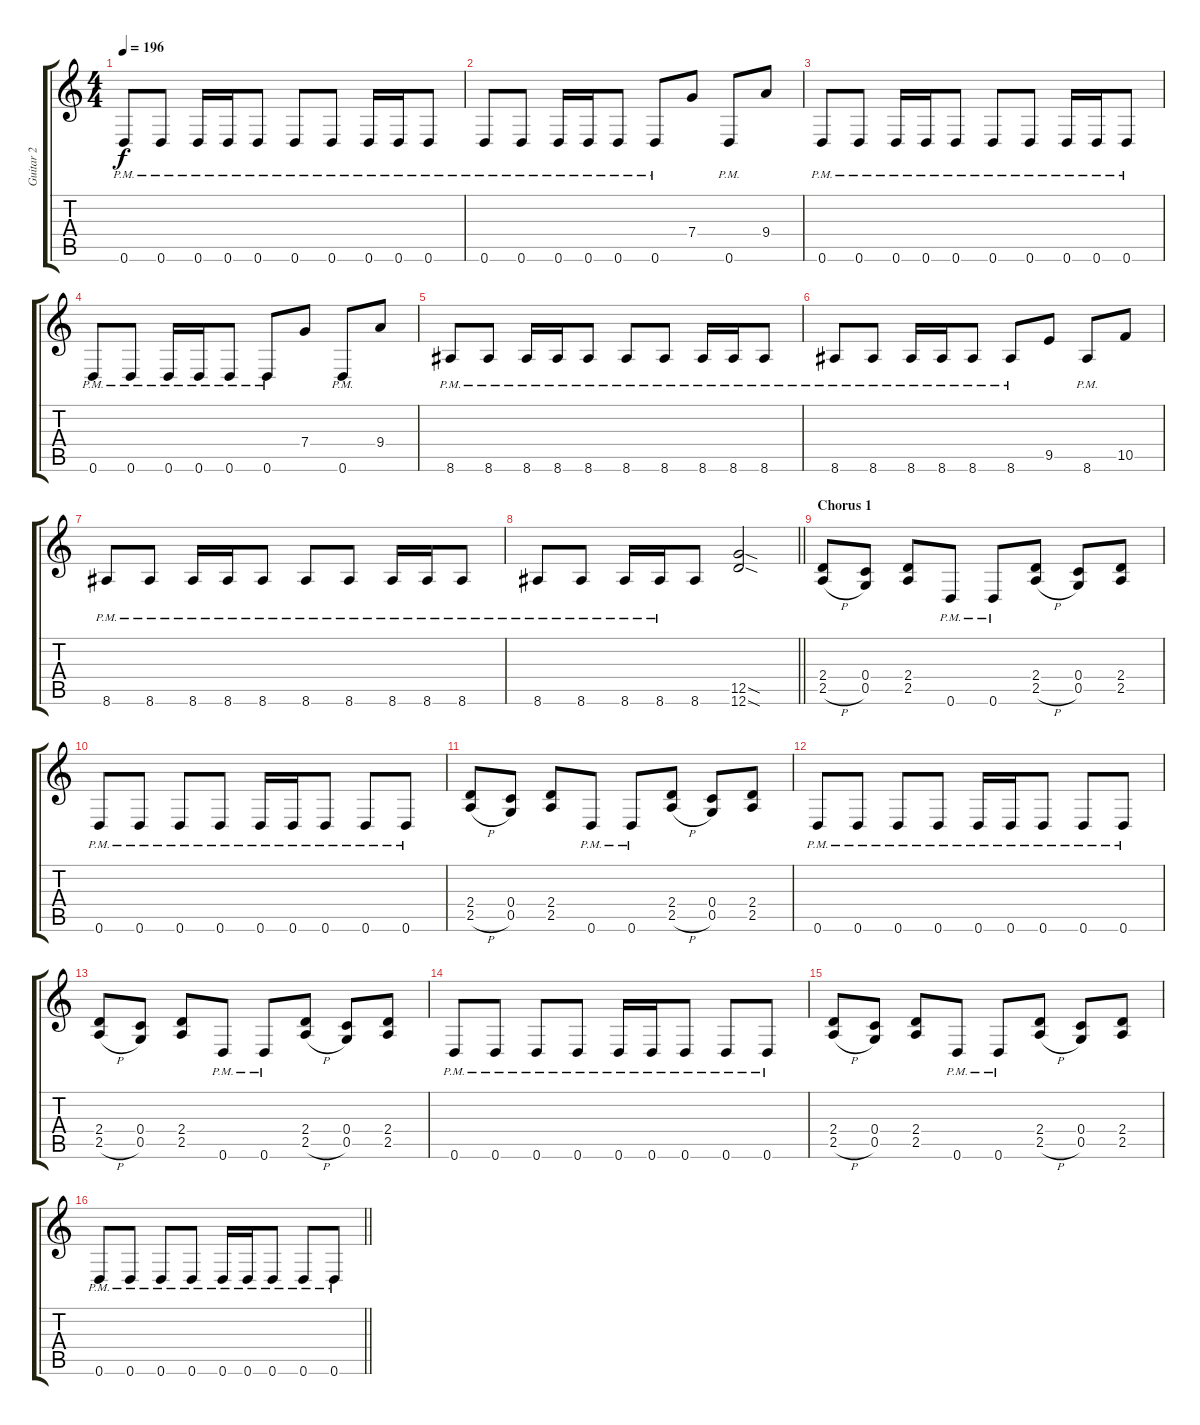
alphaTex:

\track ("Guitar 2" "Guitar 2") {instrument distortionguitar}
\staff {score tabs}
\tuning (D4 A3 F3 C3 G2 D2) {hide}
\ts (4 4)
\tempo 196
\clef g2
\ks c
0.6{pm}.8{dy f} 0.6{pm}.8 0.6{pm}.16 0.6{pm}.16 0.6{pm}.8 0.6{pm}.8 0.6{pm}.8 0.6{pm}.16 0.6{pm}.16 0.6{pm}.8 |
0.6{pm}.8 0.6{pm}.8 0.6{pm}.16 0.6{pm}.16 0.6{pm}.8 0.6{pm}.8 7.4.8 0.6{pm}.8 9.4.8 |
0.6{pm}.8 0.6{pm}.8 0.6{pm}.16 0.6{pm}.16 0.6{pm}.8 0.6{pm}.8 0.6{pm}.8 0.6{pm}.16 0.6{pm}.16 0.6{pm}.8 |
0.6{pm}.8 0.6{pm}.8 0.6{pm}.16 0.6{pm}.16 0.6{pm}.8 0.6{pm}.8 7.4.8 0.6{pm}.8 9.4.8 |
8.6{pm}.8 8.6{pm}.8 8.6{pm}.16 8.6{pm}.16 8.6{pm}.8 8.6{pm}.8 8.6{pm}.8 8.6{pm}.16 8.6{pm}.16 8.6{pm}.8 |
8.6{pm}.8 8.6{pm}.8 8.6{pm}.16 8.6{pm}.16 8.6{pm}.8 8.6{pm}.8 9.5.8 8.6{pm}.8 10.5.8 |
8.6{pm}.8 8.6{pm}.8 8.6{pm}.16 8.6{pm}.16 8.6{pm}.8 8.6{pm}.8 8.6{pm}.8 8.6{pm}.16 8.6{pm}.16 8.6{pm}.8 |
\barLineRight lightlight
8.6{pm}.8 8.6{pm}.8 8.6{pm}.16 8.6{pm}.16 8.6.8 (12.5{sod} 12.6{sod}).2 |
\section ("" "Chorus 1")
(2.4 2.5{h}).8 (0.4 0.5).8 (2.4 2.5).8 0.6{pm}.8 0.6{pm}.8 (2.4 2.5{h}).8 (0.4 0.5).8 (2.4 2.5).8 |
0.6{pm}.8 0.6{pm}.8 0.6{pm}.8 0.6{pm}.8 0.6{pm}.16 0.6{pm}.16 0.6{pm}.8 0.6{pm}.8 0.6{pm}.8 |
(2.4 2.5{h}).8 (0.4 0.5).8 (2.4 2.5).8 0.6{pm}.8 0.6{pm}.8 (2.4 2.5{h}).8 (0.4 0.5).8 (2.4 2.5).8 |
0.6{pm}.8 0.6{pm}.8 0.6{pm}.8 0.6{pm}.8 0.6{pm}.16 0.6{pm}.16 0.6{pm}.8 0.6{pm}.8 0.6{pm}.8 |
(2.4 2.5{h}).8 (0.4 0.5).8 (2.4 2.5).8 0.6{pm}.8 0.6{pm}.8 (2.4 2.5{h}).8 (0.4 0.5).8 (2.4 2.5).8 |
0.6{pm}.8 0.6{pm}.8 0.6{pm}.8 0.6{pm}.8 0.6{pm}.16 0.6{pm}.16 0.6{pm}.8 0.6{pm}.8 0.6{pm}.8 |
(2.4 2.5{h}).8 (0.4 0.5).8 (2.4 2.5).8 0.6{pm}.8 0.6{pm}.8 (2.4 2.5{h}).8 (0.4 0.5).8 (2.4 2.5).8 |
\barLineRight lightlight
0.6{pm}.8 0.6{pm}.8 0.6{pm}.8 0.6{pm}.8 0.6{pm}.16 0.6{pm}.16 0.6{pm}.8 0.6{pm}.8 0.6{pm}.8
